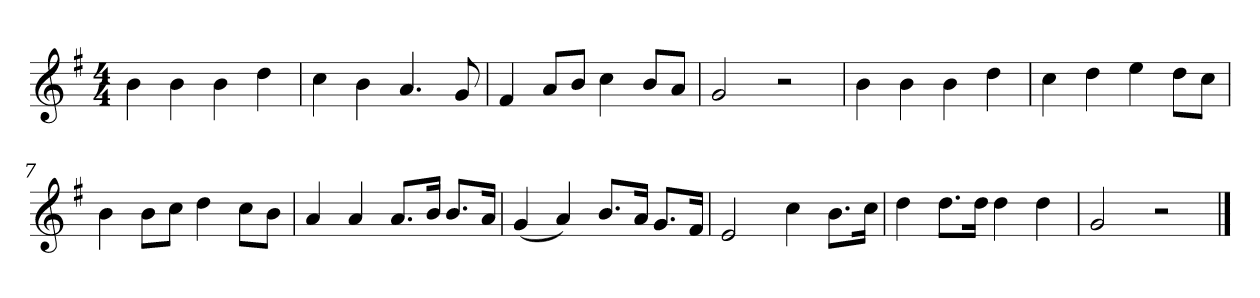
**kern
*part1
*staff1
*k[f#]
*M4/4
*MM120
=1
4b
4b
4b
4dd
=2
4cc
4b
4.a
8g
=3
4f#
8aL
8bJ
4cc
8bL
8aJ
=4
2g
2r
=5
4b
4b
4b
4dd
=6
4cc
4dd
4ee
8ddL
8ccJ
=7
4b
8bL
8ccJ
4dd
8ccL
8bJ
=8
4a
4a
8.aL
16bJk
8.bL
16aJk
=9
(4g
4a)
8.bL
16aJk
8.gL
16f#Jk
=10
2e
4cc
8.bL
16ccJk
=11
4dd
8.ddL
16ddJk
4dd
4dd
=12
2g
2r
==
*-
